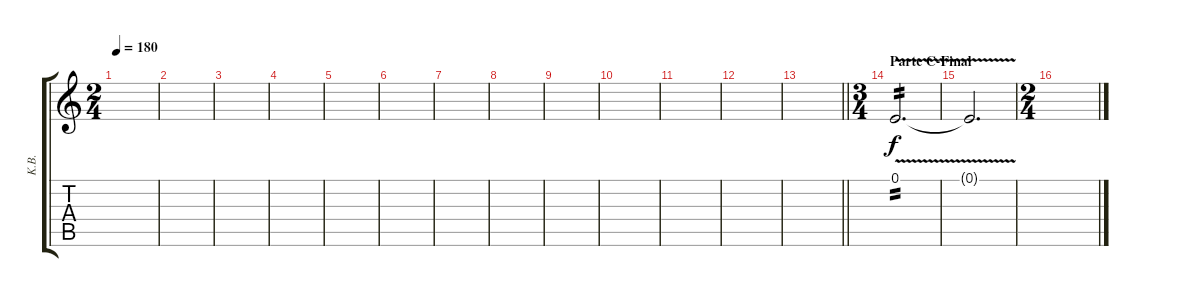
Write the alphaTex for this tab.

\track ("K.B." "K.B.") {instrument lead1square}
\staff {score tabs}
\tuning (E4 B3 G3 D3 A2 E2) {hide}
\ts (2 4)
\tempo 180
\clef g2
\ks c
|
|
|
|
|
|
|
|
|
|
|
|
\barLineRight lightlight
|
\ts (3 4)
\section ("" "Parte C-Final")
0.1{v}.2{d tp 2} |
0.1{t}.2{d} |
\ts (2 4)
